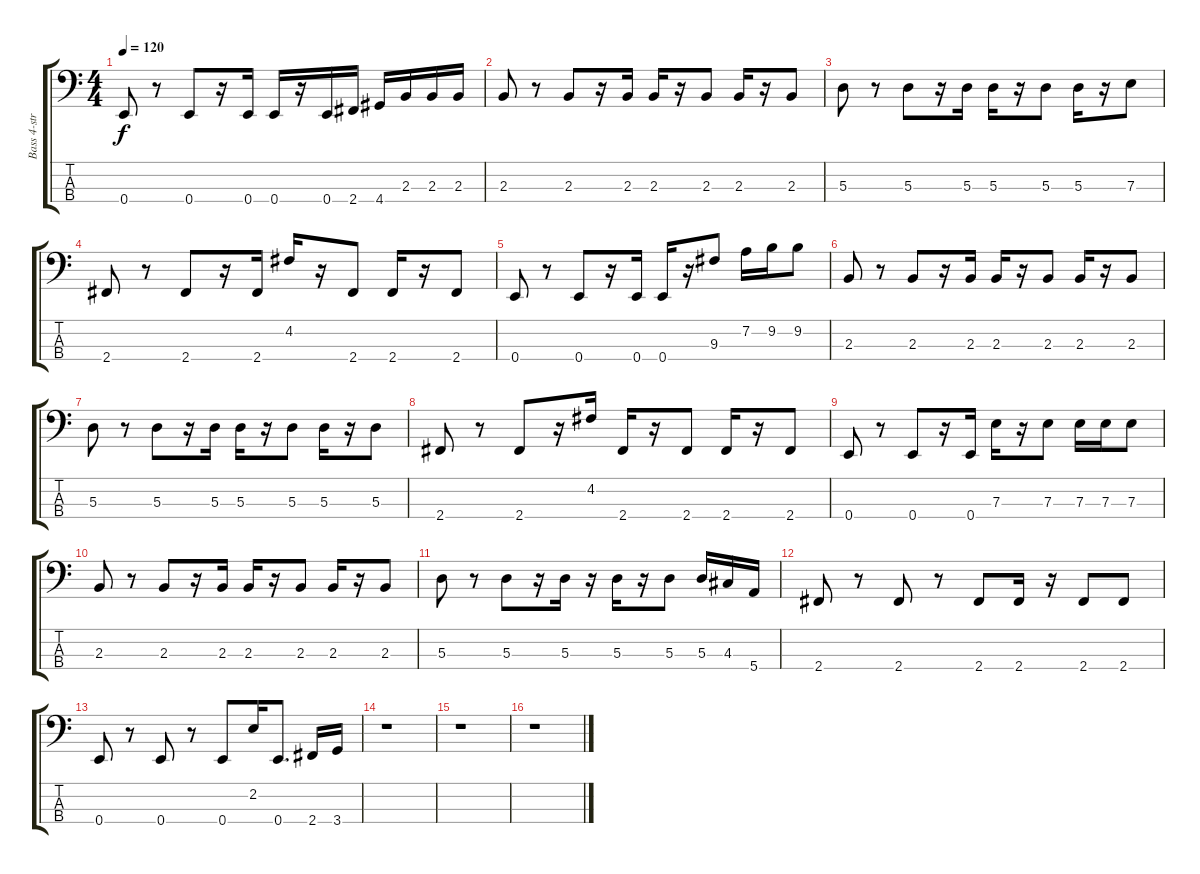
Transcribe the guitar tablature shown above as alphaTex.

\track ("Bass 4-str" "Bass 4-str") {instrument electricbassfinger}
\staff {score tabs}
\tuning (G2 D2 A1 E1) {hide}
\ts (4 4)
\tempo 120
\clef f4
\ks c
0.4.8{dy f} r.8 0.4.8 r.16 0.4.16 0.4.16 r.16 0.4.16 2.4.16 4.4.16 2.3.16 2.3.16 2.3.16 |
2.3.8 r.8 2.3.8 r.16 2.3.16 2.3.16 r.16 2.3.8 2.3.16 r.16 2.3.8 |
5.3.8 r.8 5.3.8 r.16 5.3.16 5.3.16 r.16 5.3.8 5.3.16 r.16 7.3.8 |
2.4.8 r.8 2.4.8 r.16 2.4.16 4.2.16 r.16 2.4.8 2.4.16 r.16 2.4.8 |
0.4.8 r.8 0.4.8 r.16 0.4.16 0.4.16 r.16 9.3.8 7.2.16 9.2.16 9.2.8 |
2.3.8 r.8 2.3.8 r.16 2.3.16 2.3.16 r.16 2.3.8 2.3.16 r.16 2.3.8 |
5.3.8 r.8 5.3.8 r.16 5.3.16 5.3.16 r.16 5.3.8 5.3.16 r.16 5.3.8 |
2.4.8 r.8 2.4.8 r.16 4.2.16 2.4.16 r.16 2.4.8 2.4.16 r.16 2.4.8 |
0.4.8 r.8 0.4.8 r.16 0.4.16 7.3.16 r.16 7.3.8 7.3.16 7.3.16 7.3.8 |
2.3.8 r.8 2.3.8 r.16 2.3.16 2.3.16 r.16 2.3.8 2.3.16 r.16 2.3.8 |
5.3.8 r.8 5.3.8 r.16 5.3.16 r.16 5.3.16 r.16 5.3.8 5.3.16 4.3.16 5.4.16 |
2.4.8 r.8 2.4.8 r.8 2.4.8 2.4.16 r.16 2.4.8 2.4.8 |
0.4.8 r.8 0.4.8 r.8 0.4.8 2.2.16 0.4.8{d} 2.4.16 3.4.16 |
r.1 |
r.1 |
r.1
